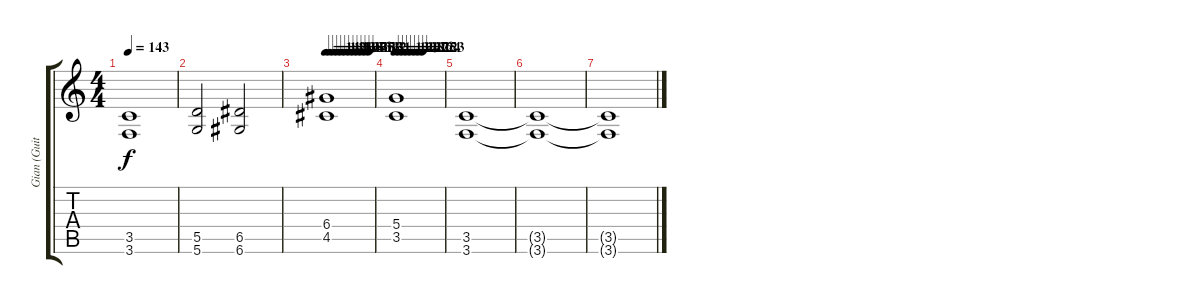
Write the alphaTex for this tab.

\track ("Gian (Guitar)" "Gian (Guit") {instrument overdrivenguitar}
\staff {score tabs}
\tuning (E4 B3 G3 D3 A2 D2) {hide}
\ts (4 4)
\tempo 143
\clef g2
\ks c
(3.5 3.6).1{dy f} |
(5.5 5.6).2 (6.5 6.6).2 |
\tempo 142
\tempo (141 0.08333333333333333)
\tempo (140 0.16666666666666666)
\tempo (139 0.25)
\tempo (138 0.3333333333333333)
\tempo (137 0.4166666666666667)
\tempo (136 0.5)
\tempo (135 0.5833333333333334)
\tempo (134 0.6666666666666666)
\tempo (133 0.75)
\tempo (132 0.8333333333333334)
\tempo (131 0.9166666666666666)
(6.4 4.5).1 |
\tempo 130
\tempo (129 0.08333333333333333)
\tempo (128 0.16666666666666666)
\tempo (127 0.25)
\tempo (126 0.3333333333333333)
\tempo (125 0.4166666666666667)
\tempo (124 0.5)
\tempo (123 0.5833333333333334)
(5.4 3.5).1 |
(3.5 3.6).1 |
(3.5{t} 3.6{t}).1 |
(3.5{t} 3.6{t}).1
